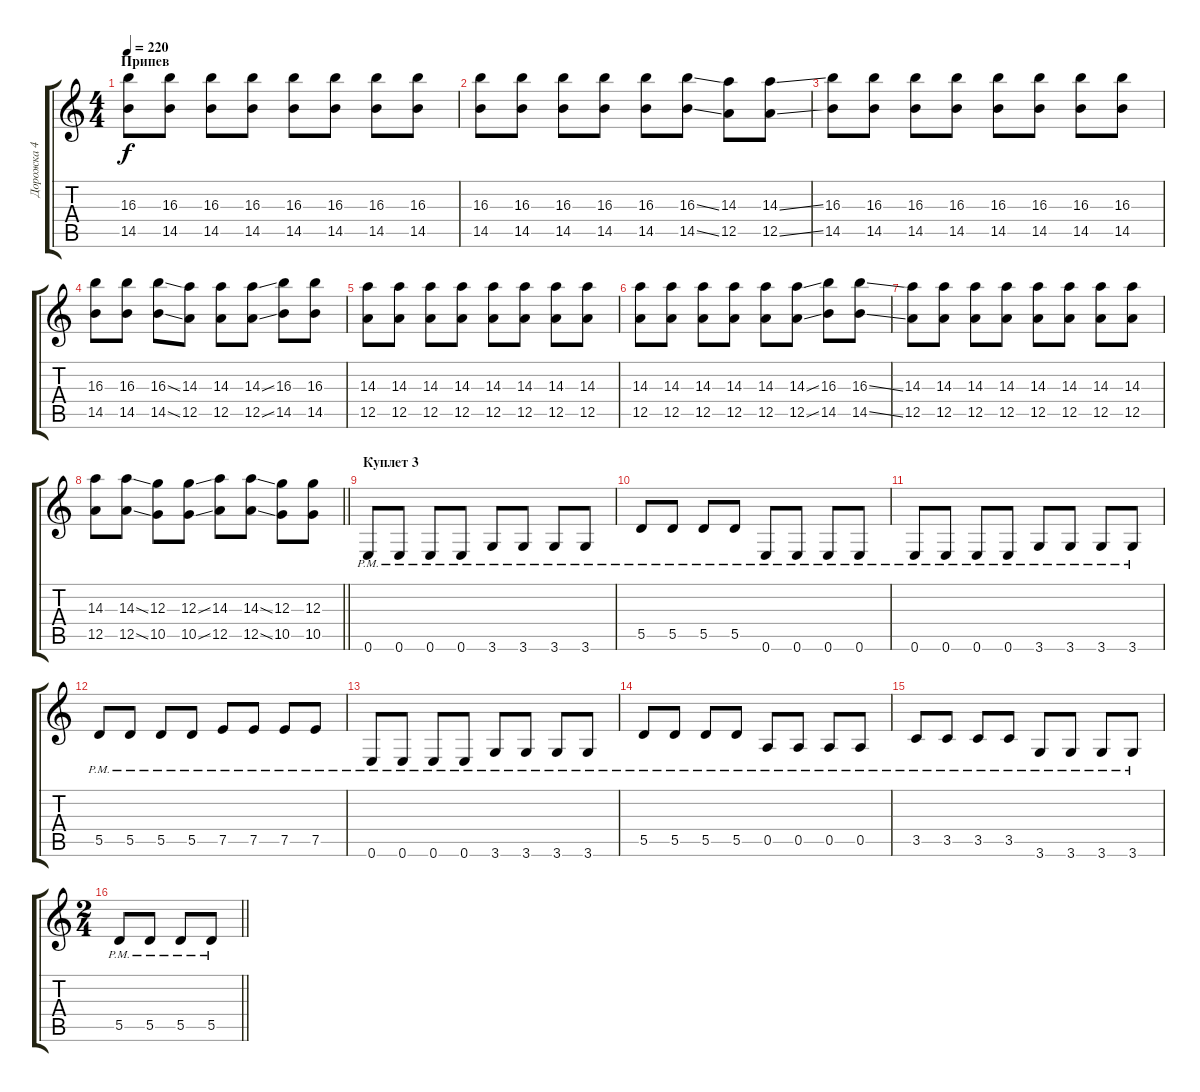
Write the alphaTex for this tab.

\track ("Дорожка 4" "Дорожка 4") {instrument distortionguitar}
\staff {score tabs}
\tuning (E4 B3 G3 D3 A2 E2) {hide}
\ts (4 4)
\section ("" "Припев")
\tempo 220
\clef g2
\ks c
(16.3 14.5).8{dy f} (16.3 14.5).8 (16.3 14.5).8 (16.3 14.5).8 (16.3 14.5).8 (16.3 14.5).8 (16.3 14.5).8 (16.3 14.5).8 |
(16.3 14.5).8 (16.3 14.5).8 (16.3 14.5).8 (16.3 14.5).8 (16.3 14.5).8 (16.3{ss} 14.5{ss}).8 (14.3 12.5).8 (14.3{ss} 12.5{ss}).8 |
(16.3 14.5).8 (16.3 14.5).8 (16.3 14.5).8 (16.3 14.5).8 (16.3 14.5).8 (16.3 14.5).8 (16.3 14.5).8 (16.3 14.5).8 |
(16.3 14.5).8 (16.3 14.5).8 (16.3{ss} 14.5{ss}).8 (14.3 12.5).8 (14.3 12.5).8 (14.3{ss} 12.5{ss}).8 (16.3 14.5).8 (16.3 14.5).8 |
(14.3 12.5).8 (14.3 12.5).8 (14.3 12.5).8 (14.3 12.5).8 (14.3 12.5).8 (14.3 12.5).8 (14.3 12.5).8 (14.3 12.5).8 |
(14.3 12.5).8 (14.3 12.5).8 (14.3 12.5).8 (14.3 12.5).8 (14.3 12.5).8 (14.3{ss} 12.5{ss}).8 (16.3 14.5).8 (16.3{ss} 14.5{ss}).8 |
(14.3 12.5).8 (14.3 12.5).8 (14.3 12.5).8 (14.3 12.5).8 (14.3 12.5).8 (14.3 12.5).8 (14.3 12.5).8 (14.3 12.5).8 |
\barLineRight lightlight
(14.3 12.5).8 (14.3{ss} 12.5{ss}).8 (12.3 10.5).8 (12.3{ss} 10.5{ss}).8 (14.3 12.5).8 (14.3{ss} 12.5{ss}).8 (12.3 10.5).8 (12.3 10.5).8 |
\section ("" "Куплет 3")
0.6{pm}.8 0.6{pm}.8 0.6{pm}.8 0.6{pm}.8 3.6{pm}.8 3.6{pm}.8 3.6{pm}.8 3.6{pm}.8 |
5.5{pm}.8 5.5{pm}.8 5.5{pm}.8 5.5{pm}.8 0.6{pm}.8 0.6{pm}.8 0.6{pm}.8 0.6{pm}.8 |
0.6{pm}.8 0.6{pm}.8 0.6{pm}.8 0.6{pm}.8 3.6{pm}.8 3.6{pm}.8 3.6{pm}.8 3.6{pm}.8 |
5.5{pm}.8 5.5{pm}.8 5.5{pm}.8 5.5{pm}.8 7.5{pm}.8 7.5{pm}.8 7.5{pm}.8 7.5{pm}.8 |
0.6{pm}.8 0.6{pm}.8 0.6{pm}.8 0.6{pm}.8 3.6{pm}.8 3.6{pm}.8 3.6{pm}.8 3.6{pm}.8 |
5.5{pm}.8 5.5{pm}.8 5.5{pm}.8 5.5{pm}.8 0.5{pm}.8 0.5{pm}.8 0.5{pm}.8 0.5{pm}.8 |
3.5{pm}.8 3.5{pm}.8 3.5{pm}.8 3.5{pm}.8 3.6{pm}.8 3.6{pm}.8 3.6{pm}.8 3.6{pm}.8 |
\ts (2 4)
\barLineRight lightlight
5.5{pm}.8 5.5{pm}.8 5.5{pm}.8 5.5{pm}.8
